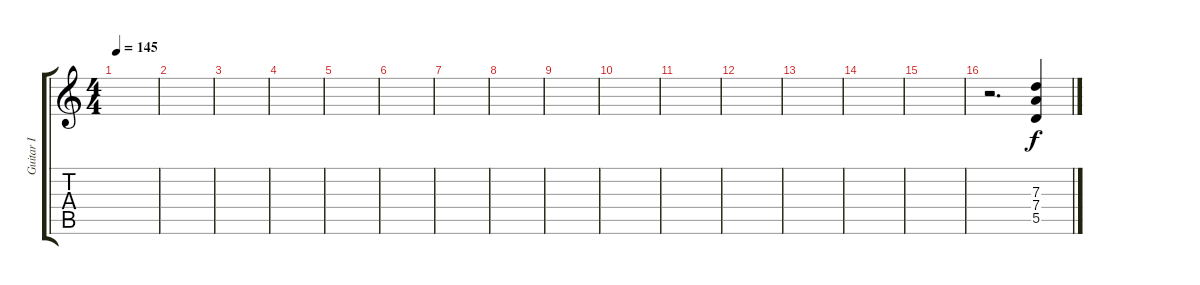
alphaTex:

\track ("Guitar I" "Guitar I") {instrument distortionguitar}
\staff {score tabs}
\tuning (E4 B3 G3 D3 A2 E2) {hide}
\ts (4 4)
\tempo 145
\clef g2
\ks c
|
|
|
|
|
|
|
|
|
|
|
|
|
|
|
r.2{d} (7.3 7.4 5.5).4
